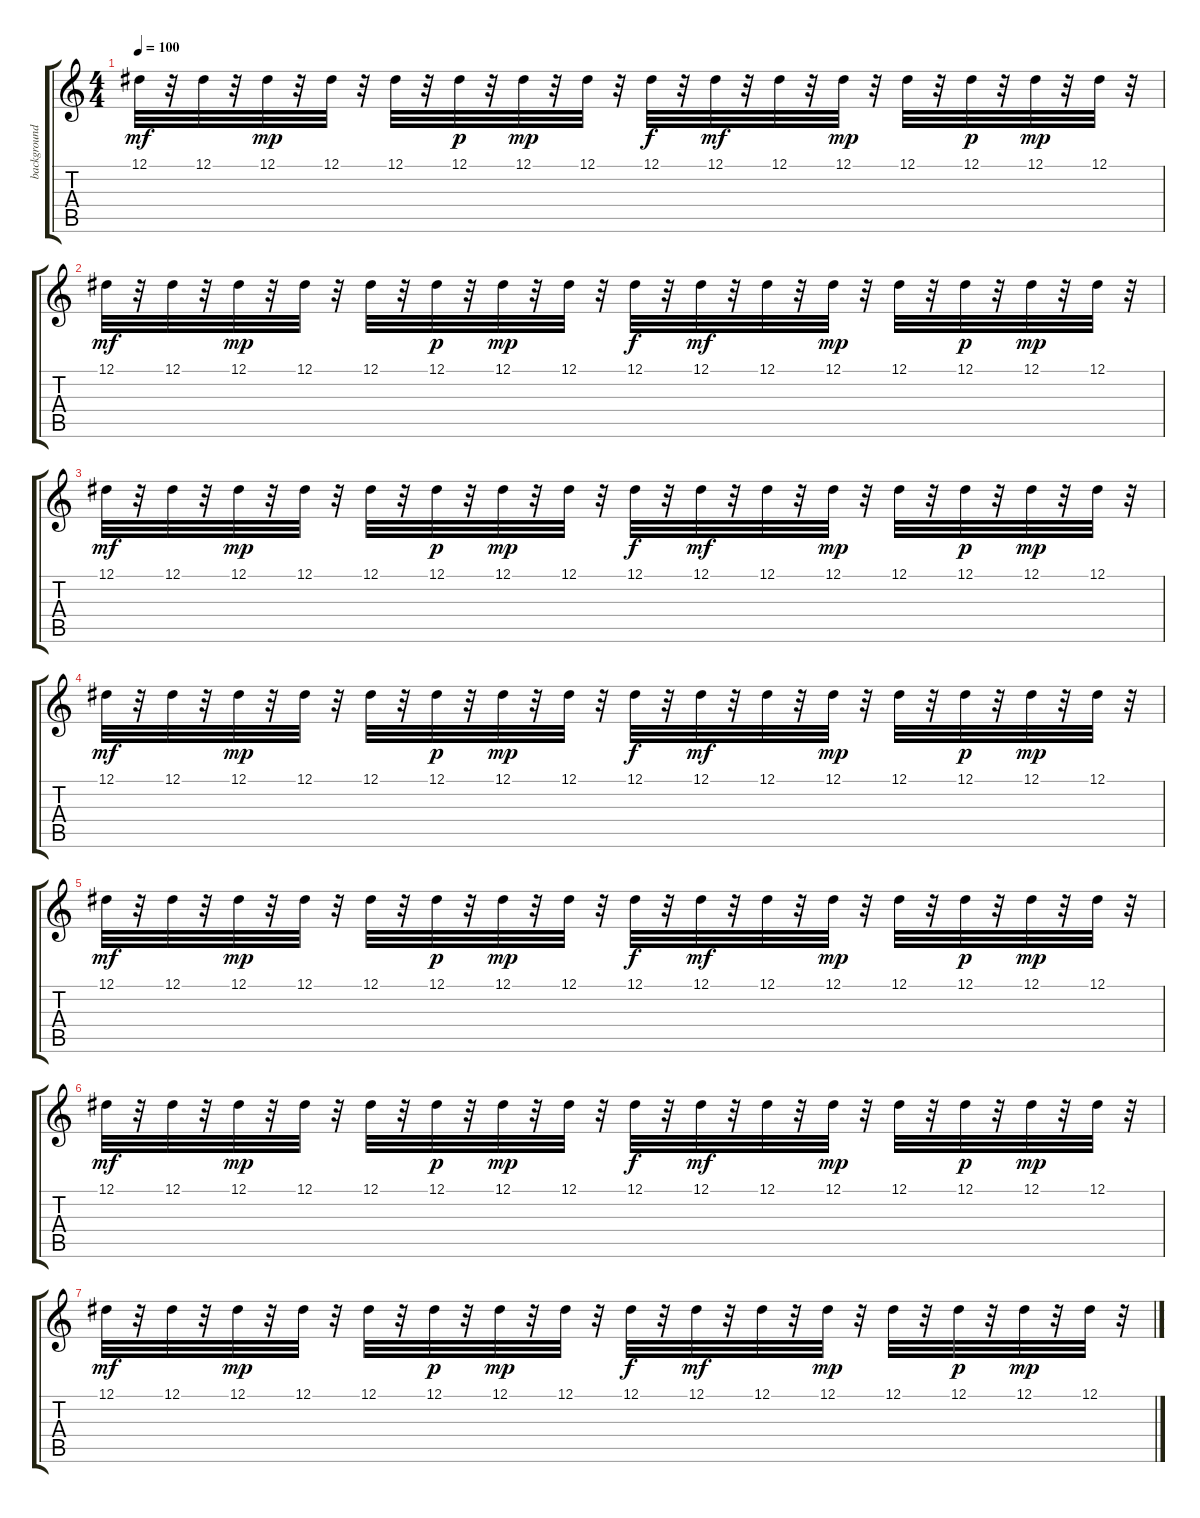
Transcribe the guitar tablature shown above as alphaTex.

\track ("background" "background") {instrument lead5charang}
\staff {score tabs}
\tuning (Eb4 Bb3 Gb3 Db3 Ab2 Db2) {hide}
\ts (4 4)
\tempo 100
\clef g2
\ks c
12.1.32{dy mf balance 0} r.32 12.1.32 r.32 12.1.32{dy mp} r.32 12.1.32 r.32 12.1.32 r.32 12.1.32{dy p} r.32 12.1.32{dy mp} r.32 12.1.32 r.32 12.1.32{dy f} r.32 12.1.32{dy mf} r.32 12.1.32 r.32 12.1.32{dy mp} r.32 12.1.32 r.32 12.1.32{dy p} r.32 12.1.32{dy mp} r.32 12.1.32 r.32 |
12.1.32{dy mf balance 16} r.32 12.1.32 r.32 12.1.32{dy mp} r.32 12.1.32 r.32 12.1.32 r.32 12.1.32{dy p} r.32 12.1.32{dy mp} r.32 12.1.32 r.32 12.1.32{dy f} r.32 12.1.32{dy mf} r.32 12.1.32 r.32 12.1.32{dy mp} r.32 12.1.32 r.32 12.1.32{dy p} r.32 12.1.32{dy mp} r.32 12.1.32 r.32 |
12.1.32{dy mf balance 0} r.32 12.1.32 r.32 12.1.32{dy mp} r.32 12.1.32 r.32 12.1.32 r.32 12.1.32{dy p} r.32 12.1.32{dy mp} r.32 12.1.32 r.32 12.1.32{dy f} r.32 12.1.32{dy mf} r.32 12.1.32 r.32 12.1.32{dy mp} r.32 12.1.32 r.32 12.1.32{dy p} r.32 12.1.32{dy mp} r.32 12.1.32 r.32 |
12.1.32{dy mf balance 0} r.32 12.1.32 r.32 12.1.32{dy mp} r.32 12.1.32 r.32 12.1.32 r.32 12.1.32{dy p} r.32 12.1.32{dy mp} r.32 12.1.32 r.32 12.1.32{dy f} r.32 12.1.32{dy mf} r.32 12.1.32 r.32 12.1.32{dy mp} r.32 12.1.32 r.32 12.1.32{dy p} r.32 12.1.32{dy mp} r.32 12.1.32 r.32 |
12.1.32{dy mf balance 16} r.32 12.1.32 r.32 12.1.32{dy mp} r.32 12.1.32 r.32 12.1.32 r.32 12.1.32{dy p} r.32 12.1.32{dy mp} r.32 12.1.32 r.32 12.1.32{dy f} r.32 12.1.32{dy mf} r.32 12.1.32 r.32 12.1.32{dy mp} r.32 12.1.32 r.32 12.1.32{dy p} r.32 12.1.32{dy mp} r.32 12.1.32 r.32 |
12.1.32{dy mf balance 0} r.32 12.1.32 r.32 12.1.32{dy mp} r.32 12.1.32 r.32 12.1.32 r.32 12.1.32{dy p} r.32 12.1.32{dy mp} r.32 12.1.32 r.32 12.1.32{dy f} r.32 12.1.32{dy mf} r.32 12.1.32 r.32 12.1.32{dy mp} r.32 12.1.32 r.32 12.1.32{dy p} r.32 12.1.32{dy mp} r.32 12.1.32 r.32 |
12.1.32{dy mf balance 16} r.32 12.1.32 r.32 12.1.32{dy mp} r.32 12.1.32 r.32 12.1.32 r.32 12.1.32{dy p} r.32 12.1.32{dy mp} r.32 12.1.32 r.32 12.1.32{dy f} r.32 12.1.32{dy mf} r.32 12.1.32 r.32 12.1.32{dy mp} r.32 12.1.32 r.32 12.1.32{dy p} r.32 12.1.32{dy mp} r.32 12.1.32 r.32
